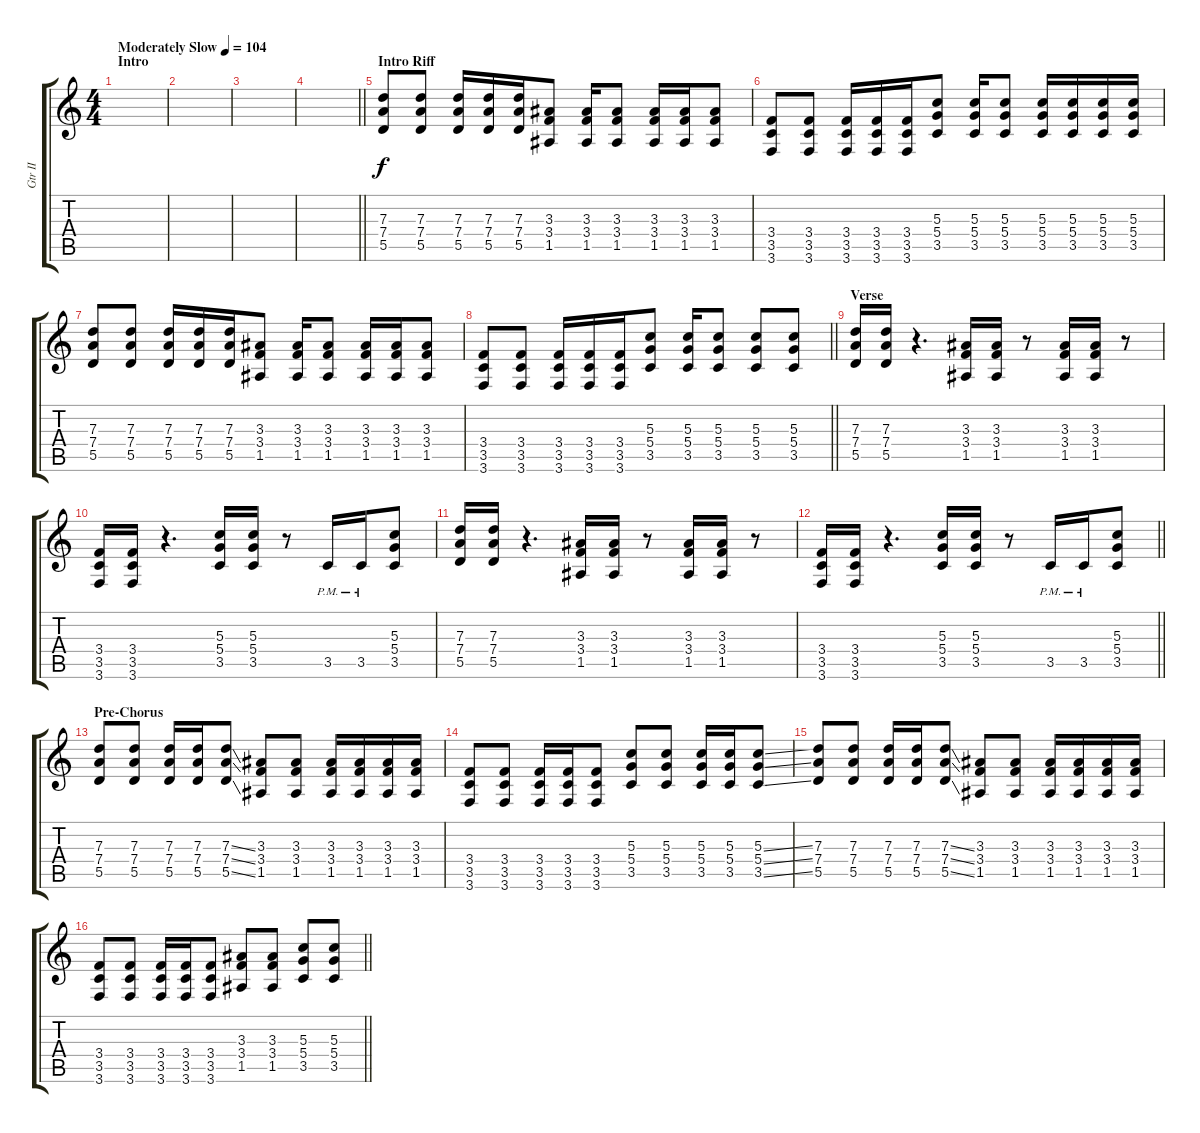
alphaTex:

\track ("Gtr II" "Gtr II") {instrument distortionguitar}
\staff {score tabs}
\tuning (E4 B3 G3 D3 A2 D2) {hide}
\ts (4 4)
\section ("" "Intro")
\tempo (104 "Moderately Slow")
\clef g2
\ks c
|
|
|
\barLineRight lightlight
|
\section ("" "Intro Riff")
(7.3 7.4 5.5).8 (7.3 7.4 5.5).8 (7.3 7.4 5.5).16 (7.3 7.4 5.5).16 (7.3 7.4 5.5).16 (3.3 3.4 1.5).8 (3.3 3.4 1.5).16 (3.3 3.4 1.5).8 (3.3 3.4 1.5).16 (3.3 3.4 1.5).16 (3.3 3.4 1.5).8 |
(3.4 3.5 3.6).8 (3.4 3.5 3.6).8 (3.4 3.5 3.6).16 (3.4 3.5 3.6).16 (3.4 3.5 3.6).16 (5.3 5.4 3.5).8 (5.3 5.4 3.5).16 (5.3 5.4 3.5).8 (5.3 5.4 3.5).16 (5.3 5.4 3.5).16 (5.3 5.4 3.5).16 (5.3 5.4 3.5).16 |
(7.3 7.4 5.5).8 (7.3 7.4 5.5).8 (7.3 7.4 5.5).16 (7.3 7.4 5.5).16 (7.3 7.4 5.5).16 (3.3 3.4 1.5).8 (3.3 3.4 1.5).16 (3.3 3.4 1.5).8 (3.3 3.4 1.5).16 (3.3 3.4 1.5).16 (3.3 3.4 1.5).8 |
\barLineRight lightlight
(3.4 3.5 3.6).8 (3.4 3.5 3.6).8 (3.4 3.5 3.6).16 (3.4 3.5 3.6).16 (3.4 3.5 3.6).16 (5.3 5.4 3.5).8 (5.3 5.4 3.5).16 (5.3 5.4 3.5).8 (5.3 5.4 3.5).8 (5.3 5.4 3.5).8 |
\section ("" "Verse")
(7.3 7.4 5.5).16 (7.3 7.4 5.5).16 r.4{d} (3.3 3.4 1.5).16 (3.3 3.4 1.5).16 r.8 (3.3 3.4 1.5).16 (3.3 3.4 1.5).16 r.8 |
(3.4 3.5 3.6).16 (3.4 3.5 3.6).16 r.4{d} (5.3 5.4 3.5).16 (5.3 5.4 3.5).16 r.8 3.5{pm}.16 3.5{pm}.16 (5.3 5.4 3.5).8 |
(7.3 7.4 5.5).16 (7.3 7.4 5.5).16 r.4{d} (3.3 3.4 1.5).16 (3.3 3.4 1.5).16 r.8 (3.3 3.4 1.5).16 (3.3 3.4 1.5).16 r.8 |
\barLineRight lightlight
(3.4 3.5 3.6).16 (3.4 3.5 3.6).16 r.4{d} (5.3 5.4 3.5).16 (5.3 5.4 3.5).16 r.8 3.5{pm}.16 3.5{pm}.16 (5.3 5.4 3.5).8 |
\section ("" "Pre-Chorus")
(7.3 7.4 5.5).8 (7.3 7.4 5.5).8 (7.3 7.4 5.5).16 (7.3 7.4 5.5).16 (7.3{ss} 7.4{ss} 5.5{ss}).8 (3.3 3.4 1.5).8 (3.3 3.4 1.5).8 (3.3 3.4 1.5).16 (3.3 3.4 1.5).16 (3.3 3.4 1.5).16 (3.3 3.4 1.5).16 |
(3.4 3.5 3.6).8 (3.4 3.5 3.6).8 (3.4 3.5 3.6).16 (3.4 3.5 3.6).16 (3.4 3.5 3.6).8 (5.3 5.4 3.5).8 (5.3 5.4 3.5).8 (5.3 5.4 3.5).16 (5.3 5.4 3.5).16 (5.3{ss} 5.4{ss} 3.5{ss}).8 |
(7.3 7.4 5.5).8 (7.3 7.4 5.5).8 (7.3 7.4 5.5).16 (7.3 7.4 5.5).16 (7.3{ss} 7.4{ss} 5.5{ss}).8 (3.3 3.4 1.5).8 (3.3 3.4 1.5).8 (3.3 3.4 1.5).16 (3.3 3.4 1.5).16 (3.3 3.4 1.5).16 (3.3 3.4 1.5).16 |
\barLineRight lightlight
(3.4 3.5 3.6).8 (3.4 3.5 3.6).8 (3.4 3.5 3.6).16 (3.4 3.5 3.6).16 (3.4 3.5 3.6).8 (3.3 3.4 1.5).8 (3.3 3.4 1.5).8 (5.3 5.4 3.5).8 (5.3 5.4 3.5).8
